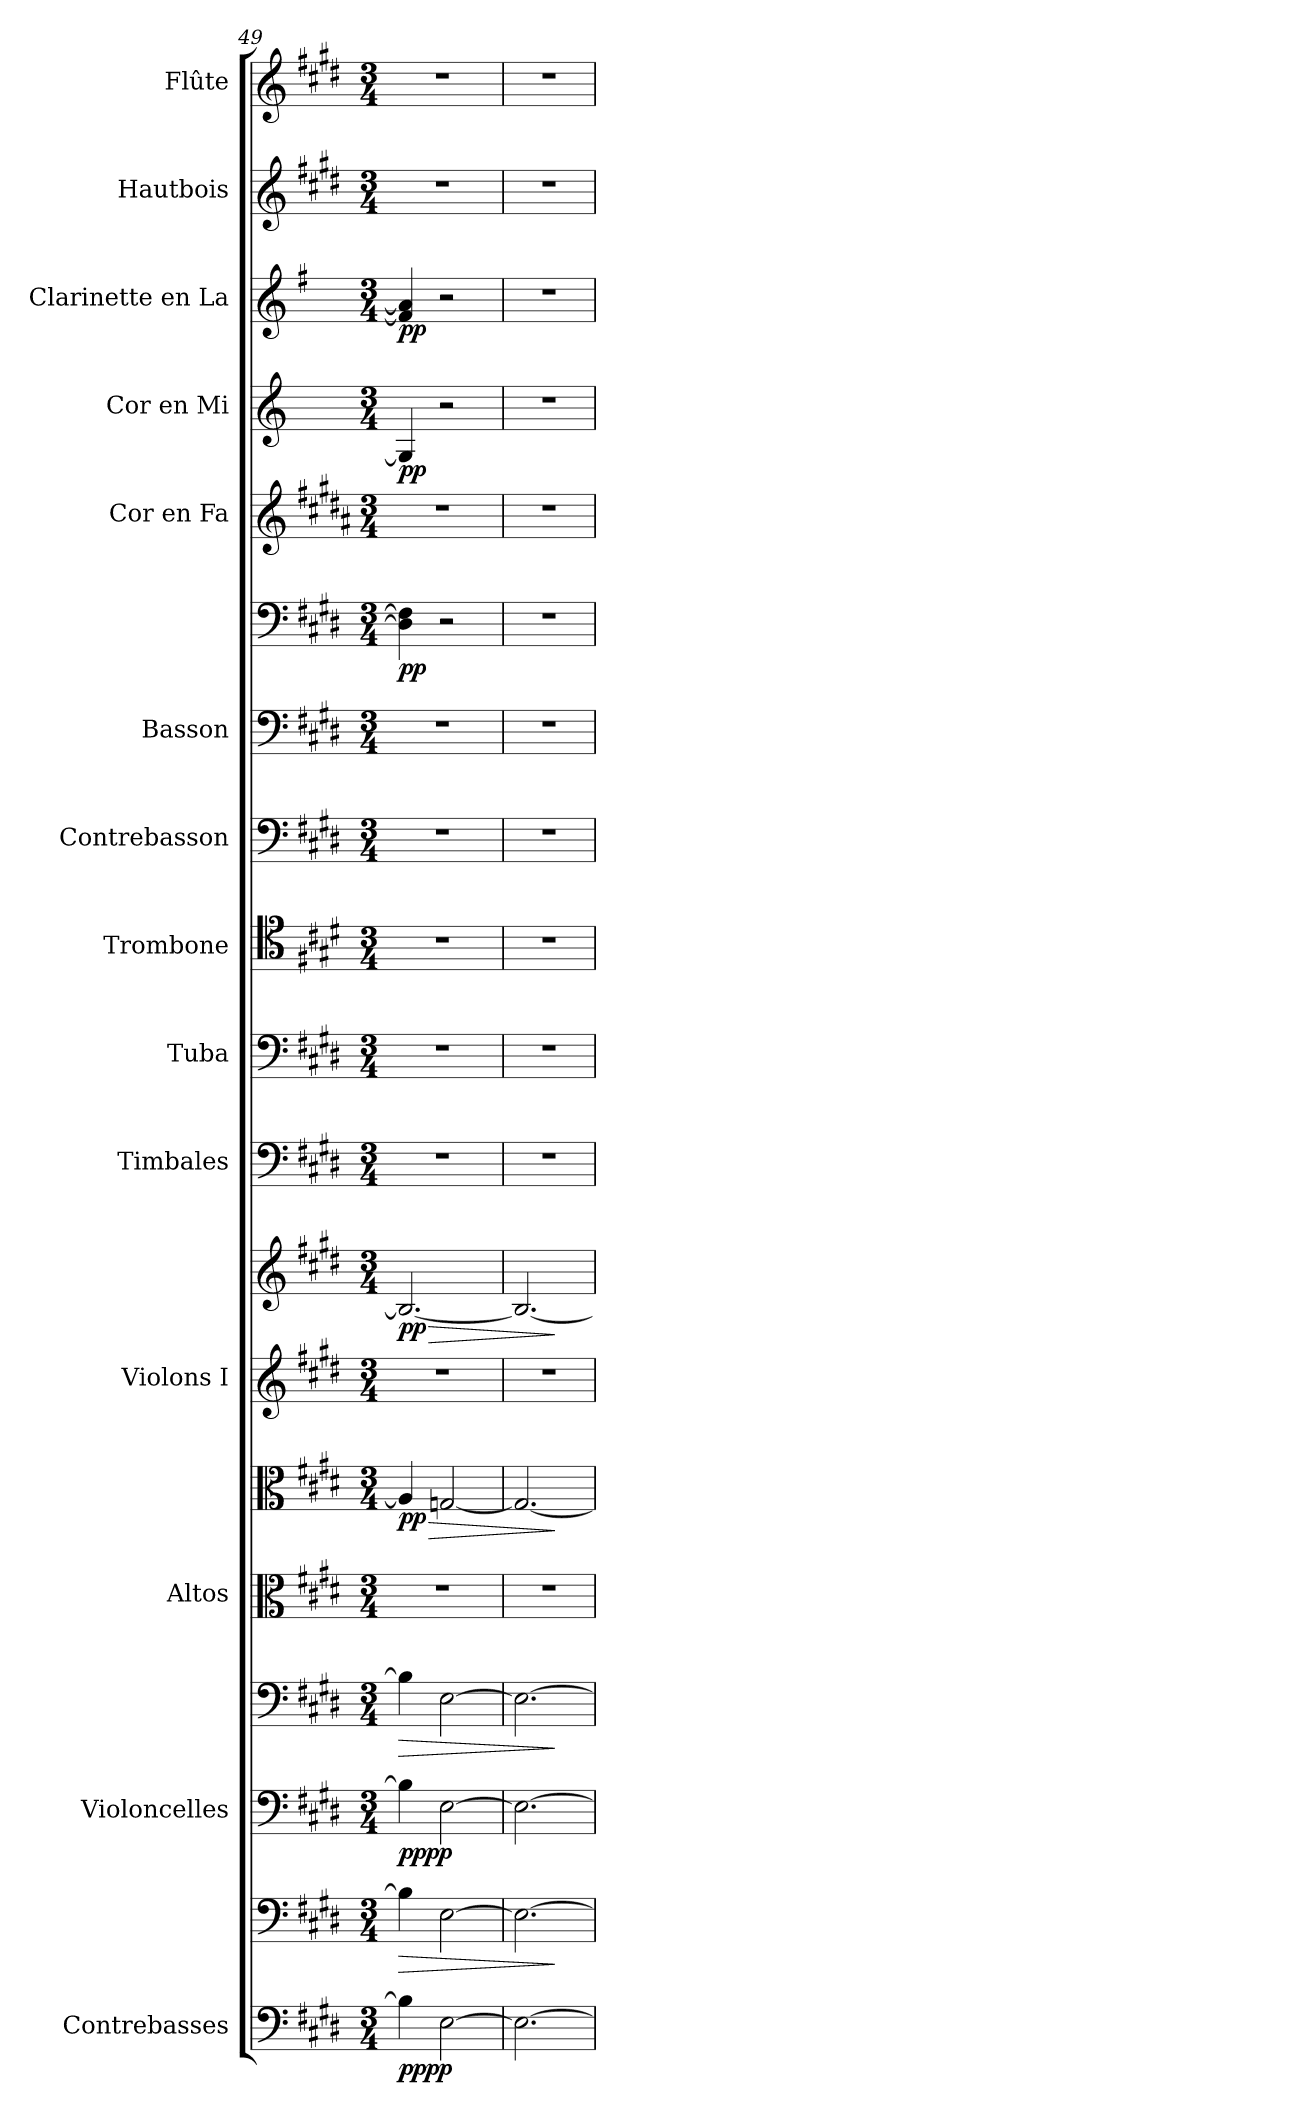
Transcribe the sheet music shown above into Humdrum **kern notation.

**kern	**kern	**dynam	**kern	**kern	**dynam	**kern	**kern	**dynam	**kern	**kern	**dynam	**kern	**kern	**kern	**kern	**kern	**kern	**dynam	**kern	**kern	**dynam	**kern	**dynam	**kern	**kern
*part14	*part14	*part14	*part13	*part13	*part13	*part12	*part12	*part12	*part11	*part11	*part11	*part10	*part9	*part8	*part7	*part6	*part6	*part6	*part5	*part4	*part4	*part3	*part3	*part2	*part1
*staff19	*staff18	*staff18/19	*staff17	*staff16	*staff16/17	*staff15	*staff14	*staff14/15	*staff13	*staff12	*staff12/13	*staff11	*staff10	*staff9	*staff8	*staff7	*staff6	*staff6/7	*staff5	*staff4	*staff4	*staff3	*staff3	*staff2	*staff1
*I"Contrebasses	*	*	*I"Violoncelles	*	*	*I"Altos	*	*	*I"Violons I	*	*	*I"Timbales	*I"Tuba	*I"Trombone	*I"Contrebasson	*I"Basson	*	*	*I"Cor en Fa	*I"Cor en Mi	*	*I"Clarinette en La	*	*I"Hautbois	*I"Flûte
*I'Cbs.	*	*	*I'Vlcs	*	*	*I'Alt.	*	*	*I'Vlns. I	*	*	*I'Timb.	*I'Tba.	*I'Tbn.	*I'Cbsn.	*I'Bsn.	*	*	*I'Cor Fa	*I'Cor Mi	*	*I'Clar. La	*	*I'Htbs.	*I'Fl.
*clefF4	*clefF4	*	*clefF4	*clefF4	*	*clefC3	*clefC3	*	*clefG2	*clefG2	*	*clefF4	*clefF4	*clefC4	*clefF4	*clefF4	*clefF4	*	*clefG2	*clefG2	*	*clefG2	*	*clefG2	*clefG2
*ITrd7c12	*ITrd7c12	*	*	*	*	*	*	*	*	*	*	*	*	*	*ITrd7c12	*	*	*	*ITrd4c7	*ITrd5c8	*	*ITrd2c3	*	*	*
*k[f#c#g#d#]	*k[f#c#g#d#]	*	*k[f#c#g#d#]	*k[f#c#g#d#]	*	*k[f#c#g#d#]	*k[f#c#g#d#]	*	*k[f#c#g#d#]	*k[f#c#g#d#]	*	*k[f#c#g#d#]	*k[f#c#g#d#]	*k[f#c#g#d#]	*k[f#c#g#d#]	*k[f#c#g#d#]	*k[f#c#g#d#]	*	*k[f#c#g#d#]	*k[f#c#g#d#]	*	*k[f#c#g#d#]	*	*k[f#c#g#d#]	*k[f#c#g#d#]
*M3/4	*M3/4	*	*M3/4	*M3/4	*	*M3/4	*M3/4	*	*M3/4	*M3/4	*	*M3/4	*M3/4	*M3/4	*M3/4	*M3/4	*M3/4	*	*M3/4	*M3/4	*	*M3/4	*	*M3/4	*M3/4
=49	=49	=49	=49	=49	=49	=49	=49	=49	=49	=49	=49	=49	=49	=49	=49	=49	=49	=49	=49	=49	=49	=49	=49	=49	=49
!	!	!LO:HP:b	!	!	!LO:HP:b	!	!	!LO:HP:b	!	!	!LO:HP:b	!	!	!	!	!	!	!	!	!	!	!	!	!	!
!	!	!LO:DY:n=1:b=2	!	!	!	!	!	!	!	!	!	!	!	!	!	!	!	!	!	!	!	!	!	!	!
!	!	!LO:DY:n=2:b	!	!	!LO:DY:n=1:b=2	!	!	!	!	!	!	!	!	!	!	!	!	!	!	!	!	!	!	!	!
!	!	!	!	!	!LO:DY:n=2:b	!	!	!LO:DY:n=1:b	!	!	!LO:DY:n=1:b	!	!	!	!	!	!	!LO:DY:b	!	!	!LO:DY:b	!	!LO:DY:b	!	!
4BB\]	4BB\]	> pp pp	4B\]	4B\]	> pp pp	2.r	4A/]	> pp	2.r	2.B/_	> pp	2.r	2.r	2.r	2.r	2.r	4D#\] 4F#\]	pp	2.r	4BB/]	pp	4d#/] 4f#/]	pp	2.r	2.r
[2EE\	[2EE\	.	[2E\	[2E\	.	.	[2Gn/	.	.	.	.	.	.	.	.	.	2r	.	.	2r	.	2r	.	.	.
=50	=50	=50	=50	=50	=50	=50	=50	=50	=50	=50	=50	=50	=50	=50	=50	=50	=50	=50	=50	=50	=50	=50	=50	=50	=50
2.EE\_	2.EE\_	.	2.E\_	2.E\_	.	2.r	2.G/_	.	2.r	2.B/_	.	2.r	2.r	2.r	2.r	2.r	2.r	.	2.r	2.r	.	2.r	.	2.r	2.r
.	.	]	.	.	]	.	.	]	.	.	]	.	.	.	.	.	.	.	.	.	.	.	.	.	.
=	=	=	=	=	=	=	=	=	=	=	=	=	=	=	=	=	=	=	=	=	=	=	=	=	=
*-	*-	*-	*-	*-	*-	*-	*-	*-	*-	*-	*-	*-	*-	*-	*-	*-	*-	*-	*-	*-	*-	*-	*-	*-	*-
